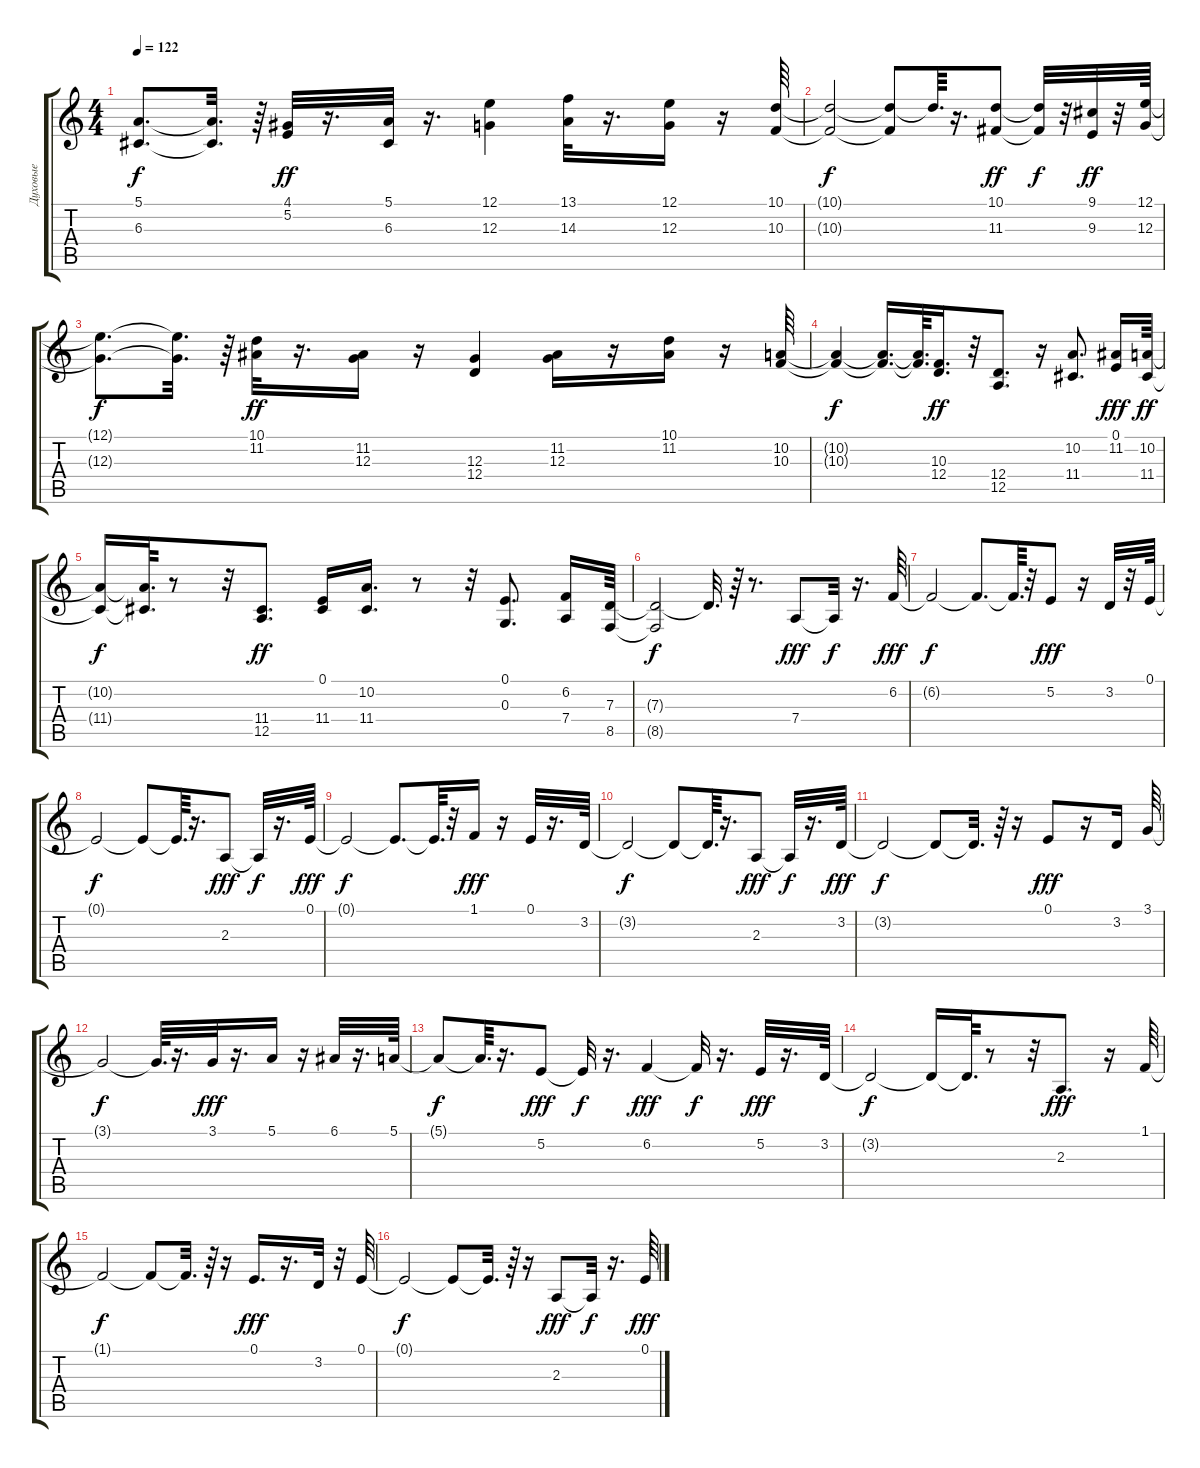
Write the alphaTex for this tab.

\track ("Духовые" "Духовые") {instrument brasssection}
\staff {score tabs}
\tuning (E4 B3 G3 D3 A2 E2) {hide}
\ts (4 4)
\tempo 122
\clef g2
\ks c
(5.1{t} 6.3{t}).8{d dy f} (5.1{t} 6.3{t}).32{d} r.64 (4.1 5.2).32{dy ff} r.16{d} (5.1 6.3).32 r.16{d} (12.1 12.3).4 (13.1 14.3).32 r.16{d} (12.1 12.3).16 r.16 (10.1 10.3).64 |
(10.1{t} 10.3{t}).2{dy f} (10.1{t} 10.3{t}).8 10.1{t}.64{d} r.16{d} (10.1 11.3).8{dy ff} (10.1{t} 11.3{t}).32{dy f} r.32 (9.1 9.3).32{dy ff} r.32 (12.1 12.3).64 |
(12.1{t} 12.3{t}).8{d dy f} (12.1{t} 12.3{t}).32{d} r.64 (10.1 11.2).32{dy ff} r.16{d} (11.2 12.3).16 r.16 (12.3 12.4).4 (11.2 12.3).16 r.16 (10.1 11.2).16 r.16 (10.2 10.3).64 |
(10.2{t} 10.3{t}).4{dy f} (10.2{t} 10.3{t}).16{d} (10.2{t} 10.3{t}).64{d} (10.3 12.4).16{d dy ff} r.32 (12.4 12.5).8{d} r.16 (10.2 11.4).8{d} (0.1 11.2).16{dy fff} (10.2 11.4).64{dy ff} |
(10.2{t} 11.4{t}).16{dy f} (10.2{t} 11.4{t}).64{d} r.8 r.32 (11.4 12.5).8{d dy ff} (0.1 11.4).16 (10.2 11.4).16{d} r.8 r.32 (0.1 0.3).8{d} (6.2 7.4).16 (7.3 8.5).64 |
(7.3{t} 8.5{t}).2{dy f} 7.3{t}.32{d} r.64 r.8{d} 7.4.8{dy fff} 7.4{t}.32{dy f} r.16{d} 6.2.64{dy fff} |
6.2{t}.2{dy f} 6.2{t}.8{d} 6.2{t}.64{d} r.32 5.2.8{dy fff} r.16 3.2.32 r.32 0.1.64 |
0.1{t}.2{dy f} 0.1{t}.8 0.1{t}.64{d} r.16{d} 2.3.8{dy fff} 2.3{t}.32{dy f} r.16{d} 0.1.64{dy fff} |
0.1{t}.2{dy f} 0.1{t}.8{d} 0.1{t}.64{d} r.32 1.1.16{dy fff} r.16 0.1.32 r.16{d} 3.2.64 |
3.2{t}.2{dy f} 3.2{t}.8 3.2{t}.64{d} r.16{d} 2.3.8{dy fff} 2.3{t}.32{dy f} r.16{d} 3.2.64{dy fff} |
3.2{t}.2{dy f} 3.2{t}.8 3.2{t}.32{d} r.64 r.16 0.1.8{dy fff} r.16 3.2.16 3.1.64 |
3.1{t}.2{dy f} 3.1{t}.64{d} r.16{d} 3.1.32{dy fff} r.16{d} 5.1.16 r.16 6.1.32 r.16{d} 5.1.64 |
5.1{t}.8{dy f} 5.1{t}.64{d} r.16{d} 5.2.8{dy fff} 5.2{t}.32{dy f} r.16{d} 6.2.4{dy fff} 6.2{t}.32{dy f} r.16{d} 5.2.32{dy fff} r.16{d} 3.2.64 |
3.2{t}.2{dy f} 3.2{t}.16 3.2{t}.64{d} r.8 r.32 2.3.8{d dy fff} r.16 1.1.64 |
1.1{t}.2{dy f} 1.1{t}.8 1.1{t}.32{d} r.64 r.16 0.1.16{d dy fff} r.16{d} 3.2.32 r.32 0.1.64 |
0.1{t}.2{dy f} 0.1{t}.8 0.1{t}.32{d} r.64 r.16 2.3.8{dy fff} 2.3{t}.32{dy f} r.16{d} 0.1.64{dy fff}
